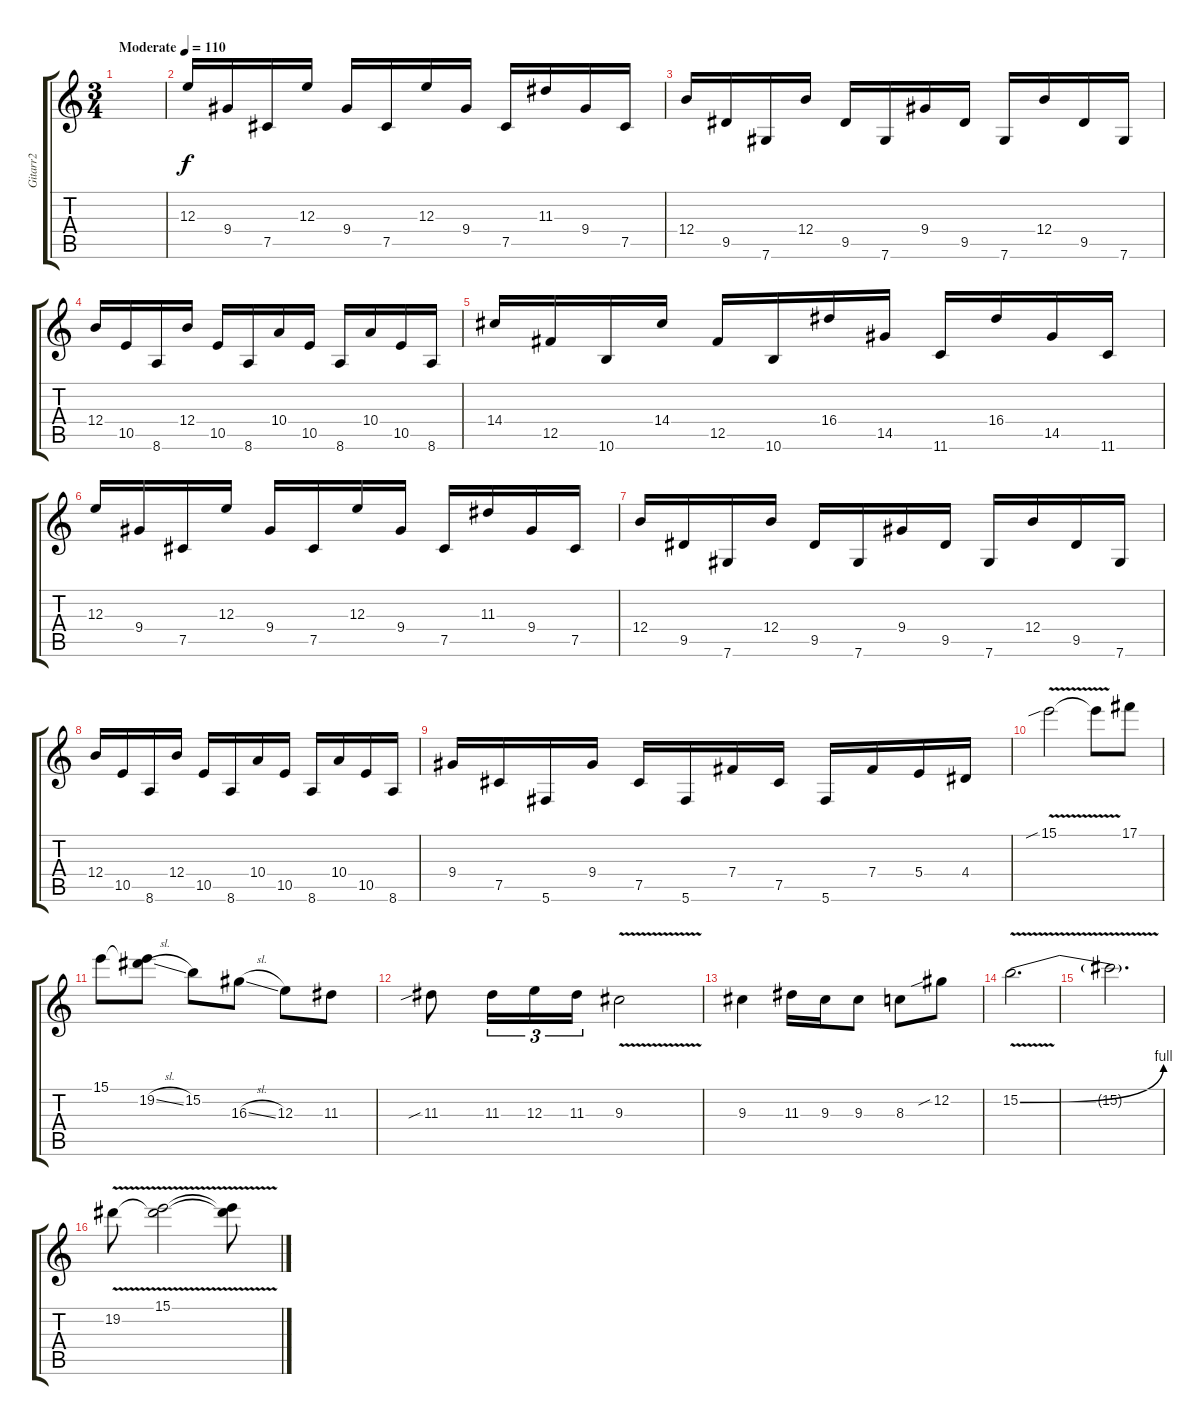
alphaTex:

\track ("Gitarr2" "Gitarr2") {instrument overdrivenguitar}
\staff {score tabs}
\tuning (Db4 Ab3 E3 B2 Gb2 Db2) {hide}
\ts (3 4)
\tempo (110 "Moderate")
\clef g2
\ks c
|
12.3.16 9.4.16 7.5.16 12.3.16 9.4.16 7.5.16 12.3.16 9.4.16 7.5.16 11.3.16 9.4.16 7.5.16 |
12.4.16 9.5.16 7.6.16 12.4.16 9.5.16 7.6.16 9.4.16 9.5.16 7.6.16 12.4.16 9.5.16 7.6.16 |
12.4.16 10.5.16 8.6.16 12.4.16 10.5.16 8.6.16 10.4.16 10.5.16 8.6.16 10.4.16 10.5.16 8.6.16 |
14.4.16 12.5.16 10.6.16 14.4.16 12.5.16 10.6.16 16.4.16 14.5.16 11.6.16 16.4.16 14.5.16 11.6.16 |
12.3.16 9.4.16 7.5.16 12.3.16 9.4.16 7.5.16 12.3.16 9.4.16 7.5.16 11.3.16 9.4.16 7.5.16 |
12.4.16 9.5.16 7.6.16 12.4.16 9.5.16 7.6.16 9.4.16 9.5.16 7.6.16 12.4.16 9.5.16 7.6.16 |
12.4.16 10.5.16 8.6.16 12.4.16 10.5.16 8.6.16 10.4.16 10.5.16 8.6.16 10.4.16 10.5.16 8.6.16 |
9.4.16 7.5.16 5.6.16 9.4.16 7.5.16 5.6.16 7.4.16 7.5.16 5.6.16 7.4.16 5.4.16 4.4.16 |
15.1{v sib}.2 15.1{t}.8 17.1.8 |
15.1.8 (15.1{t} 19.2{sl}).8 15.2.8 16.3{sl}.8 12.3.8 11.3.8 |
11.3{sib}.8 11.3.16{tu (3 2)} 12.3.16{tu (3 2)} 11.3.16{tu (3 2)} 9.3{v}.2 |
9.3.4 11.3.16 9.3.16 9.3.8 8.3.8 12.2{sib}.8 |
15.2{be (bend 0 0 60 4) v}.2{d} |
15.2{t}.2{d} |
19.2{v}.8 (15.1{v} 19.2{t}).2 (15.1{t} 19.2{t}).8
